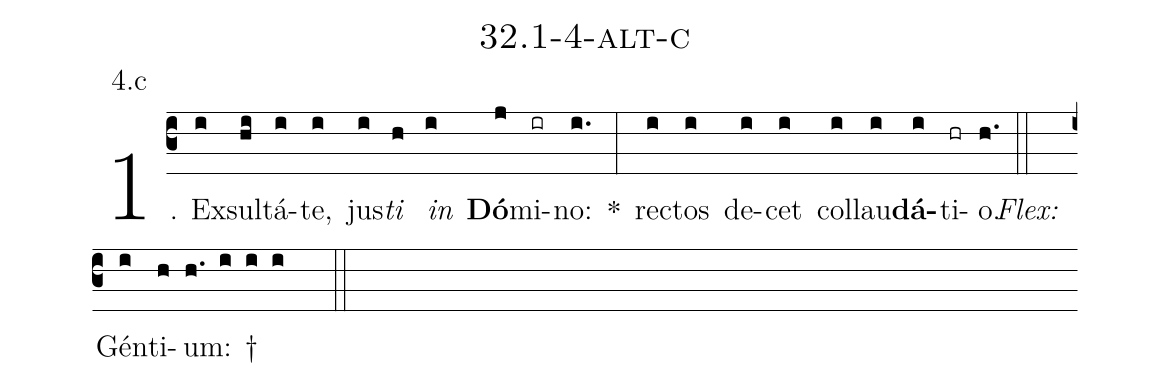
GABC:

name: 32.1-4-alt-c;
annotation: 4.c;
%%
(c3)1. Ex(i)sul(hi)tá(i)te,(i) jus(i)<i>ti</i>(h) <i>in</i>(i) <b>Dó</b>(j)mi(ir)no:(i.) *(:) rec(i)tos(i) de(i)cet(i) col(i)lau(i)<b>dá</b>(i)ti(hr)o.(h.) (::)
<i>Flex:</i>()  Gén(i)ti(h)um: †(h. i i i  ::)
